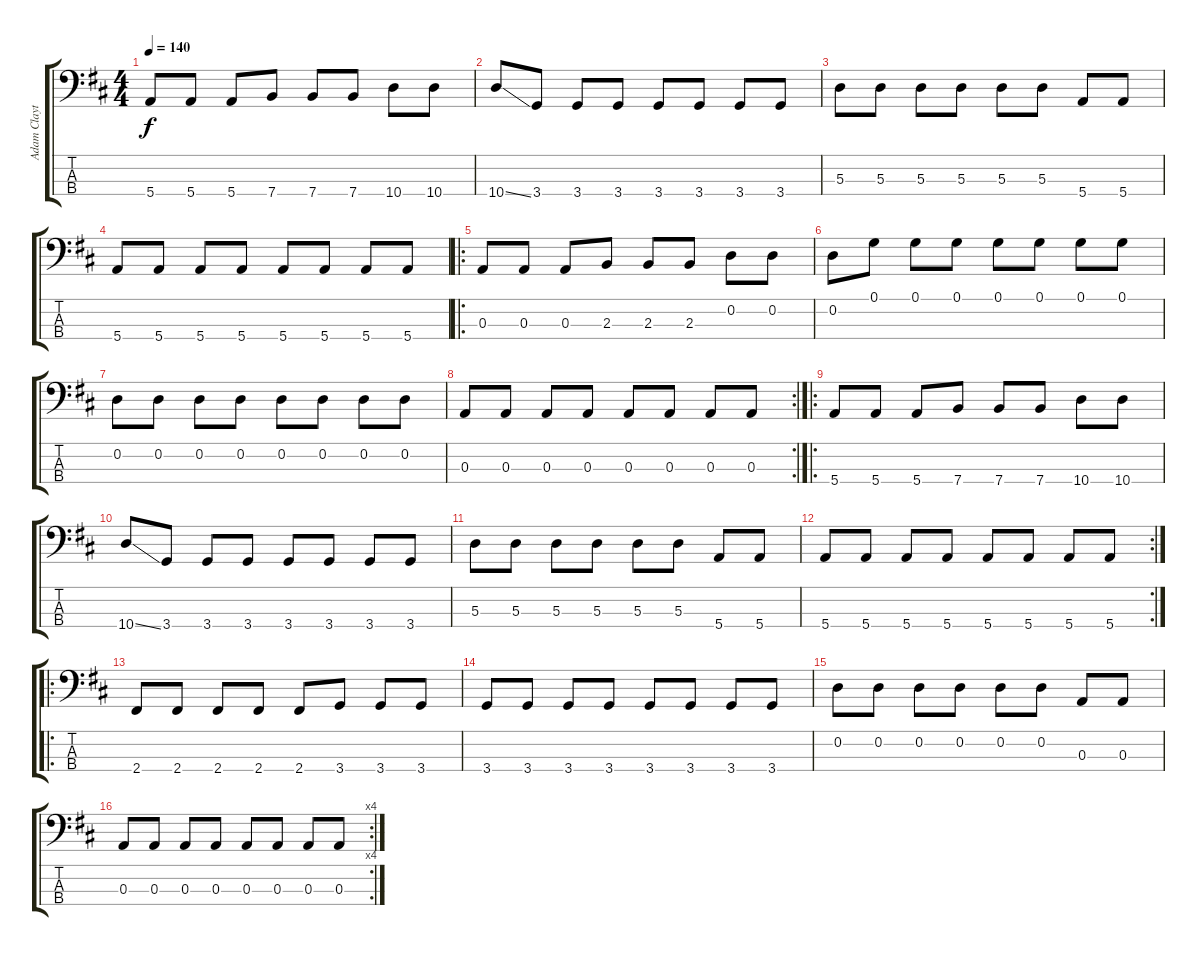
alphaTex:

\track ("Adam Clayton - Bass [Finger]" "Adam Clayt") {instrument electricbassfinger}
\staff {score tabs}
\tuning (G2 D2 A1 E1) {hide}
\ts (4 4)
\tempo 140
\clef f4
\ks d
5.4.8{dy f} 5.4.8 5.4.8 7.4.8 7.4.8 7.4.8 10.4.8 10.4.8 |
10.4{ss}.8 3.4.8 3.4.8 3.4.8 3.4.8 3.4.8 3.4.8 3.4.8 |
5.3.8 5.3.8 5.3.8 5.3.8 5.3.8 5.3.8 5.4.8 5.4.8 |
5.4.8 5.4.8 5.4.8 5.4.8 5.4.8 5.4.8 5.4.8 5.4.8 |
\ro
0.3.8 0.3.8 0.3.8 2.3.8 2.3.8 2.3.8 0.2.8 0.2.8 |
0.2.8 0.1.8 0.1.8 0.1.8 0.1.8 0.1.8 0.1.8 0.1.8 |
0.2.8 0.2.8 0.2.8 0.2.8 0.2.8 0.2.8 0.2.8 0.2.8 |
\rc 2
0.3.8 0.3.8 0.3.8 0.3.8 0.3.8 0.3.8 0.3.8 0.3.8 |
\ro
5.4.8 5.4.8 5.4.8 7.4.8 7.4.8 7.4.8 10.4.8 10.4.8 |
10.4{ss}.8 3.4.8 3.4.8 3.4.8 3.4.8 3.4.8 3.4.8 3.4.8 |
5.3.8 5.3.8 5.3.8 5.3.8 5.3.8 5.3.8 5.4.8 5.4.8 |
\rc 2
5.4.8 5.4.8 5.4.8 5.4.8 5.4.8 5.4.8 5.4.8 5.4.8 |
\ro
2.4.8 2.4.8 2.4.8 2.4.8 2.4.8 3.4.8 3.4.8 3.4.8 |
3.4.8 3.4.8 3.4.8 3.4.8 3.4.8 3.4.8 3.4.8 3.4.8 |
0.2.8 0.2.8 0.2.8 0.2.8 0.2.8 0.2.8 0.3.8 0.3.8 |
\rc 4
0.3.8 0.3.8 0.3.8 0.3.8 0.3.8 0.3.8 0.3.8 0.3.8
